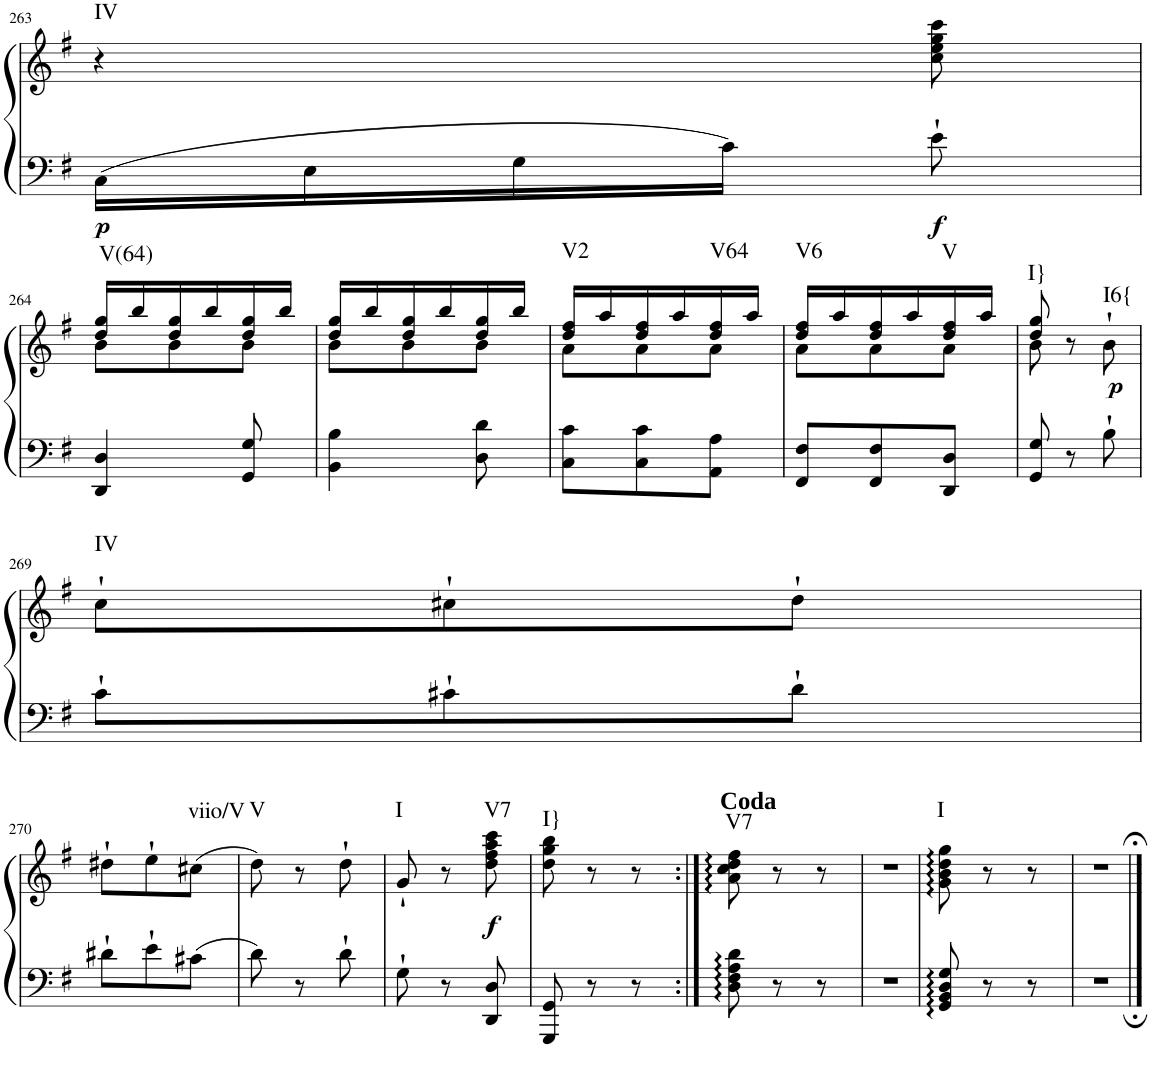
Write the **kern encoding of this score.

**kern	**kern	**dynam	**harte
*part1	*part1	*part1	*part1
*staff2	*staff1	*staff1/2	*
*I"Klavier linke Hand	*	*	*
!!LO:PB:g=z
*clefF4	*clefG2	*	*
*k[f#]	*k[f#]	*	*
*M3/8	*M3/8	*	*
=263	=263	=263	=263
!	!	!LO:DY:b=2	!LO:H:kt=IV
16C\LL	4r	p	N
16E\	.	.	.
16G\	.	.	.
16c\JJ	.	.	.
!	!	!LO:DY:b=2	!
8e`\	8cc\ 8ee\ 8gg\ 8ccc\	f	.
!!LO:LB:g=z
=264	=264	=264	=264
*	*^	*	*
!	!	!	!	!LO:H:kt=V(64)
4DD/ 4D/	16dd/ 16gg/LL	8b\L	.	N
.	16bb/	.	.	.
.	16dd/ 16gg/	8b\	.	.
.	16bb/	.	.	.
8GG/ 8G/	16dd/ 16gg/	8b\J	.	.
.	16bb/JJ	.	.	.
=265	=265	=265	=265	=265
4BB\ 4B\	16dd/ 16gg/LL	8b\L	.	.
.	16bb/	.	.	.
.	16dd/ 16gg/	8b\	.	.
.	16bb/	.	.	.
8D\ 8d\	16dd/ 16gg/	8b\J	.	.
.	16bb/JJ	.	.	.
=266	=266	=266	=266	=266
!	!	!	!	!LO:H:kt=V2
8C\ 8c\L	16dd/ 16ff#/LL	8a\L	.	N
.	16aa/	.	.	.
8C\ 8c\	16dd/ 16ff#/	8a\	.	.
.	16aa/	.	.	.
!	!	!	!	!LO:H:kt=V64
8AA\ 8A\J	16dd/ 16ff#/	8a\J	.	N
.	16aa/JJ	.	.	.
=267	=267	=267	=267	=267
!	!	!	!	!LO:H:kt=V6
8FF#/ 8F#/L	16dd/ 16ff#/LL	8a\L	.	N
.	16aa/	.	.	.
8FF#/ 8F#/	16dd/ 16ff#/	8a\	.	.
.	16aa/	.	.	.
!	!	!	!	!LO:H:kt=V
8DD/ 8D/J	16dd/ 16ff#/	8a\J	.	N
.	16aa/JJ	.	.	.
=268	=268	=268	=268	=268
!	!	!	!	!LO:H:kt=I}
8GG/ 8G/	8dd/ 8gg/	8b\	.	N
8r	8r	4ryy	.	.
!	!	!	!LO:DY:b	!LO:H:kt=I6{
8B`\	8b`\	.	p	N
*	*v	*v	*	*
!!LO:LB:g=z
=269	=269	=269	=269
!	!	!	!LO:H:kt=IV
8c`\L	8cc`\L	.	N
8c#X`\	8cc#X`\	.	.
8d`\J	8dd`\J	.	.
!!LO:LB:g=z
=270	=270	=270	=270
8d#X`\L	8dd#X`\L	.	.
8e`\	8ee`\	.	.
!	!	!	!LO:H:kt=viio/V
8c#X\J	(8cc#X\J	.	N
=271	=271	=271	=271
!	!	!	!LO:H:kt=V
8d\	8dd\)	.	N
8r	8r	.	.
8d`\	8dd`\	.	.
=272	=272	=272	=272
!	!	!	!LO:H:kt=I
8G`\	8g`/	.	N
8r	8r	.	.
!	!	!LO:DY:b	!LO:H:kt=V7
8DD/ 8D/	8dd\ 8ff#\ 8aa\ 8ccc\	f	N
=273	=273	=273	=273
!	!	!	!LO:H:kt=I}
8GGG/ 8GG/	8dd\ 8gg\ 8bb\	.	N
8r	8r	.	.
8r	8r	.	.
=274:|!	=274:|!	=274:|!	=274:|!
!	!	!	!LO:H:kt=V7
8D\:: 8F#\:: 8A\:: 8d\::	8a\ 8cc\ 8dd\ 8ff#\	.	N
8r	8r	.	.
8r	8r	.	.
=275	=275	=275	=275
4.r	4.r	.	.
=276	=276	=276	=276
!	!	!	!LO:H:kt=I
8GG/:: 8BB/:: 8D/:: 8G/::	8g\ 8b\ 8dd\ 8gg\	.	N
8r	8r	.	.
8r	8r	.	.
=277	=277	=277	=277
4.r	4.r	.	.
==	==	==	==
*-	*-	*-	*-
